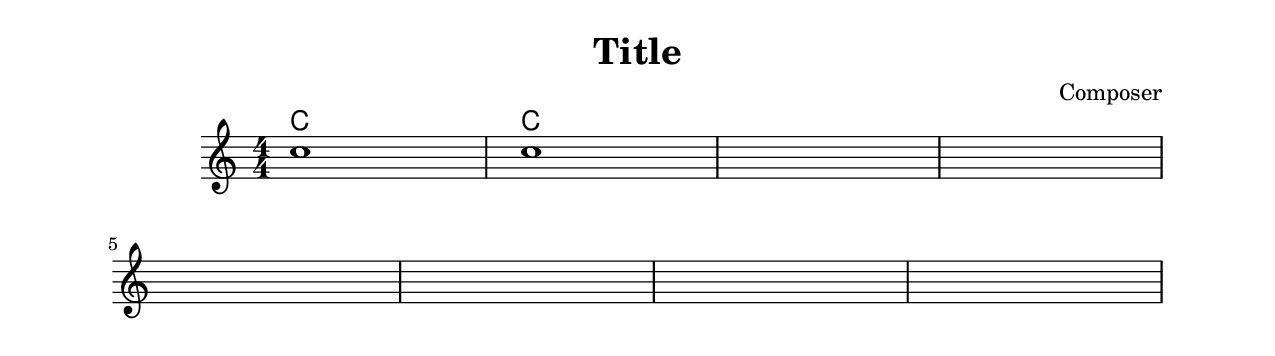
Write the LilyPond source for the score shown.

\version "2.24.0"

\include "settings.ily"
\include "style.ily"
verse = \relative c'' {
  c1 |
}

chorus = \relative c'' {
  c1 |
}

melody = {
  \verse
  \chorus
}

verse = \chordmode {
  c1  |
}

chorus = \chordmode {
  c1  |
}

changes = \chords {
  \verse
  \chorus
}

key_and_time = {
  \key c \major
  \time 4/4
}

verse = {
  s1 * 4 |
}

chorus = {
  s1 * 4 |
}

structure = {
  \key_and_time
  \verse
  \chorus
}


\header {
  title = "Title"
  composer = "Composer"
}

melody = \new Staff {
  <<
    \melody
    \structure
  >>
}

\layout {
  \context {
    \Score \consists #(set-bars-per-line '(4))
  }
}

\score {
  <<
    \numericTimeSignature
    \changes
    \melody
  >>
}
